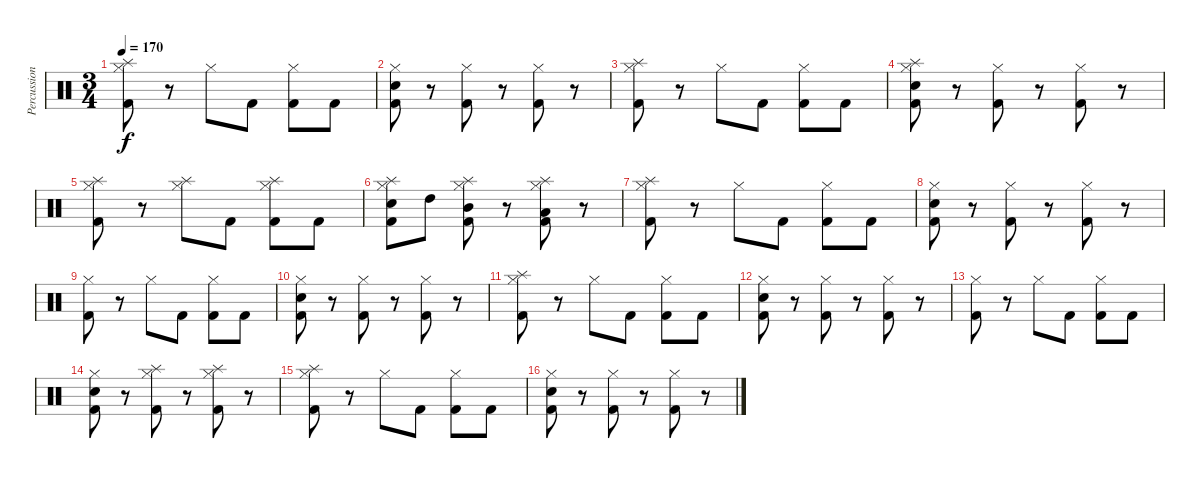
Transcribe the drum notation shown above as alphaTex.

\track ("Percussion" "Percussion") {instrument percussion}
\staff {score}
\articulation defaults
\ts (3 4)
\tempo 170
\clef neutral
\ks c
("Splash (hit)" "Hi-Hat (closed)" "Kick (hit) 2").8{dy f} r.8 "Hi-Hat (closed)".8 "Kick (hit) 2".8 ("Hi-Hat (closed)" "Kick (hit) 2").8 "Kick (hit) 2".8 |
("Hi-Hat (closed)" "Snare (hit) 2" "Kick (hit) 2").8 r.8 ("Hi-Hat (closed)" "Kick (hit) 2").8 r.8 ("Hi-Hat (closed)" "Kick (hit) 2").8 r.8 |
("Splash (hit)" "Hi-Hat (closed)" "Kick (hit) 2").8 r.8 "Hi-Hat (closed)".8 "Kick (hit) 2".8 ("Hi-Hat (closed)" "Kick (hit) 2").8 "Kick (hit) 2".8 |
("Splash (hit)" "Hi-Hat (closed)" "Snare (hit) 2" "Kick (hit) 2").8 r.8 ("Hi-Hat (closed)" "Kick (hit) 2").8 r.8 ("Hi-Hat (closed)" "Kick (hit) 2").8 r.8 |
("Splash (hit)" "Hi-Hat (closed)" "Kick (hit) 2").8 r.8 ("Splash (hit)" "Hi-Hat (closed)").8 "Kick (hit) 2".8 ("Splash (hit)" "Hi-Hat (closed)" "Kick (hit) 2").8 "Kick (hit) 2".8 |
("Splash (hit)" "Hi-Hat (closed)" "Snare (hit) 2" "Kick (hit) 2").8 "High Tom (hit)".8 ("Splash (hit)" "Hi-Hat (closed)" "Mid Tom (hit)" "Kick (hit) 2").8 r.8 ("Splash (hit)" "Hi-Hat (closed)" "Low Tom (hit)" "Kick (hit) 2").8 r.8 |
("Splash (hit)" "Hi-Hat (closed)" "Kick (hit) 2").8 r.8 "Hi-Hat (closed)".8 "Kick (hit) 2".8 ("Hi-Hat (closed)" "Kick (hit) 2").8 "Kick (hit) 2".8 |
("Hi-Hat (closed)" "Snare (hit) 2" "Kick (hit) 2").8 r.8 ("Hi-Hat (closed)" "Kick (hit) 2").8 r.8 ("Hi-Hat (closed)" "Kick (hit) 2").8 r.8 |
("Hi-Hat (closed)" "Kick (hit) 2").8 r.8 "Hi-Hat (closed)".8 "Kick (hit) 2".8 ("Hi-Hat (closed)" "Kick (hit) 2").8 "Kick (hit) 2".8 |
("Hi-Hat (closed)" "Snare (hit) 2" "Kick (hit) 2").8 r.8 ("Hi-Hat (closed)" "Kick (hit) 2").8 r.8 ("Hi-Hat (closed)" "Kick (hit) 2").8 r.8 |
("Splash (hit)" "Hi-Hat (closed)" "Kick (hit) 2").8 r.8 "Hi-Hat (closed)".8 "Kick (hit) 2".8 ("Hi-Hat (closed)" "Kick (hit) 2").8 "Kick (hit) 2".8 |
("Hi-Hat (closed)" "Snare (hit) 2" "Kick (hit) 2").8 r.8 ("Hi-Hat (closed)" "Kick (hit) 2").8 r.8 ("Hi-Hat (closed)" "Kick (hit) 2").8 r.8 |
("Hi-Hat (closed)" "Kick (hit) 2").8 r.8 "Hi-Hat (closed)".8 "Kick (hit) 2".8 ("Hi-Hat (closed)" "Kick (hit) 2").8 "Kick (hit) 2".8 |
("Hi-Hat (closed)" "Snare (hit) 2" "Kick (hit) 2").8 r.8 ("Splash (hit)" "Hi-Hat (closed)" "Kick (hit) 2").8 r.8 ("Splash (hit)" "Hi-Hat (closed)" "Kick (hit) 2").8 r.8 |
("Splash (hit)" "Hi-Hat (closed)" "Kick (hit) 2").8 r.8 "Hi-Hat (closed)".8 "Kick (hit) 2".8 ("Hi-Hat (closed)" "Kick (hit) 2").8 "Kick (hit) 2".8 |
("Hi-Hat (closed)" "Snare (hit) 2" "Kick (hit) 2").8 r.8 ("Hi-Hat (closed)" "Kick (hit) 2").8 r.8 ("Hi-Hat (closed)" "Kick (hit) 2").8 r.8
